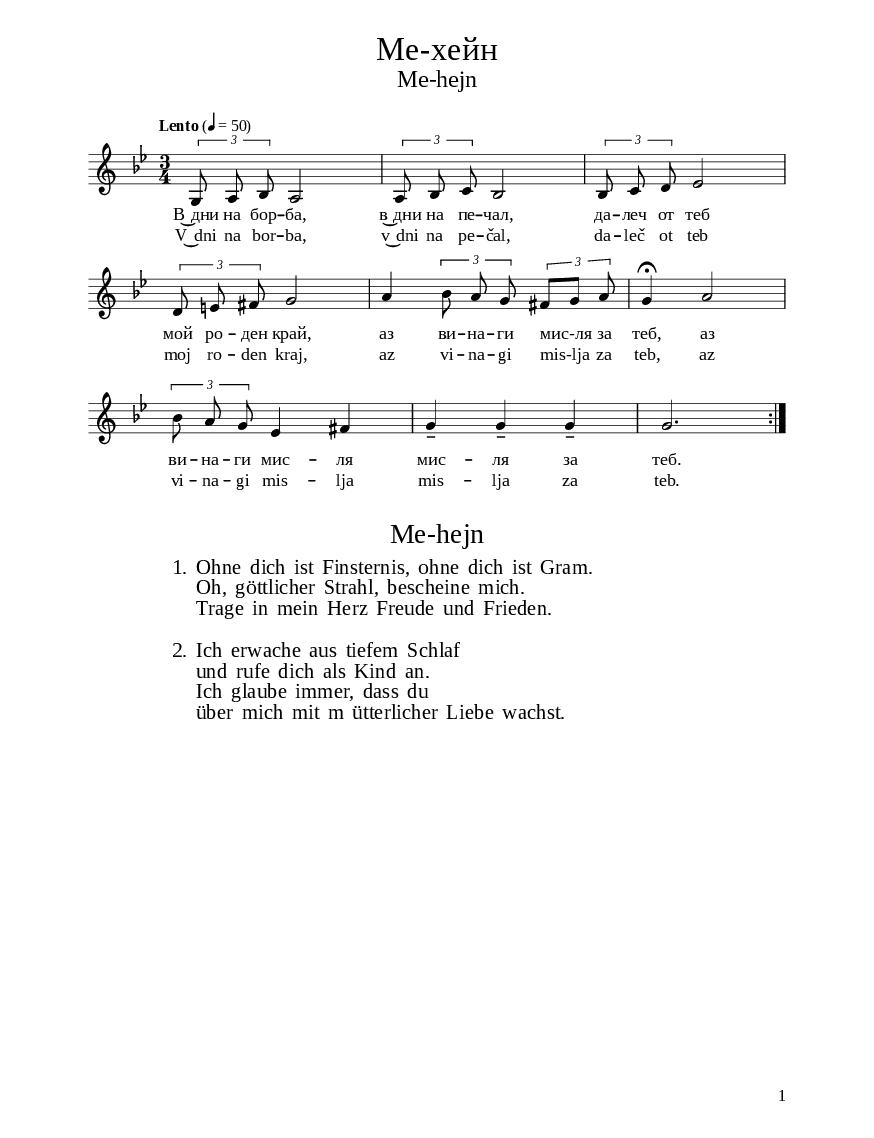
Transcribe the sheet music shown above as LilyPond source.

\version "2.24.1"

% include paper part and global functions
\include "include/globals.ily"

\bookpart {
  \label #'ref175_2
  \tocItem \markup "Ме-хейн – Me-hejn "
  \include "include/bookpart-paper.ily"
  \score {
    \include "include/score-layout.ily"

    \new Voice \absolute {
      \clef treble
      \key g \minor
      \time 3/4
      \tempoFunc "Lento" 4 "50"
      \autoBeamOff


      \times 2/3  {
        g8  a8 bes8
      }
      a2 | % 2

      \times 2/3  {
        a8  bes8 c'8
      }
      bes2 | % 3

      \times 2/3  {
        bes8  c'8 d'8
      }
      es'2 \break | % 4

      \times 2/3  {
        d'8  e'8 fis'8
      }
      g'2 | % 5
      a'4
      \times 2/3  {
        bes'8  a'8 g'8
      }

      \times 2/3  {
        fis'8  [g'8]  a'8
      }
      | % 6
      g'4 ^\fermata a'2 \break | % 7

      \times 2/3  {
        bes'8  a'8 g'8
      }
      es'4

      fis'4 | % 8
      g'4 -- g'4 -- g'4 -- | % 9
      g'2. \bar ":|."
    }
    \addlyrics {
      В~дни на бор -- ба, в~дни на пе -- чал,
      да -- леч от теб мой ро -- ден край,
      аз ви -- на -- ги мис-ля за теб,
      аз ви -- на -- ги мис -- ля  мис -- ля за теб.
    }
    \addlyrics {
      V~dni na bor -- ba, v~dni na pe -- čal,
      da -- leč ot teb moj ro -- den kraj,
      az vi -- na -- gi mis-lja za teb,
      az vi -- na -- gi mis -- lja  mis -- lja za teb.
    }

    \header {
      title = \titleFunc "Ме-хейн" "Me-hejn"
    }

    \midi{}

  } % score




  % include foreign translation(s) of the song
  \version "2.24.1"

\markup \fill-line { \fontsize #deTitleFontSize "Me-hejn" }
\markup \null
\markup \fontsize #deCoupletFontSize {
  \hspace #8
  \override #`(baseline-skip . ,deCoupletBaselineSkip)

  \column {



    \line { 1.  Ohne dich ist Finsternis, ohne dich ist Gram.}
    \line { "   " Oh, göttlicher Strahl, bescheine mich.}
    \line { "   " Trage in mein Herz Freude und Frieden.}
    \line { "   "}
    \line {2. Ich erwache aus tiefem Schlaf }
    \line { "   " und rufe dich als Kind an.}
    \line { "   " Ich glaube immer, dass du}
    \line { "   " über mich mit m ütterlicher Liebe wachst.}

  }
}


} % bookpart

% Più mosso
%
